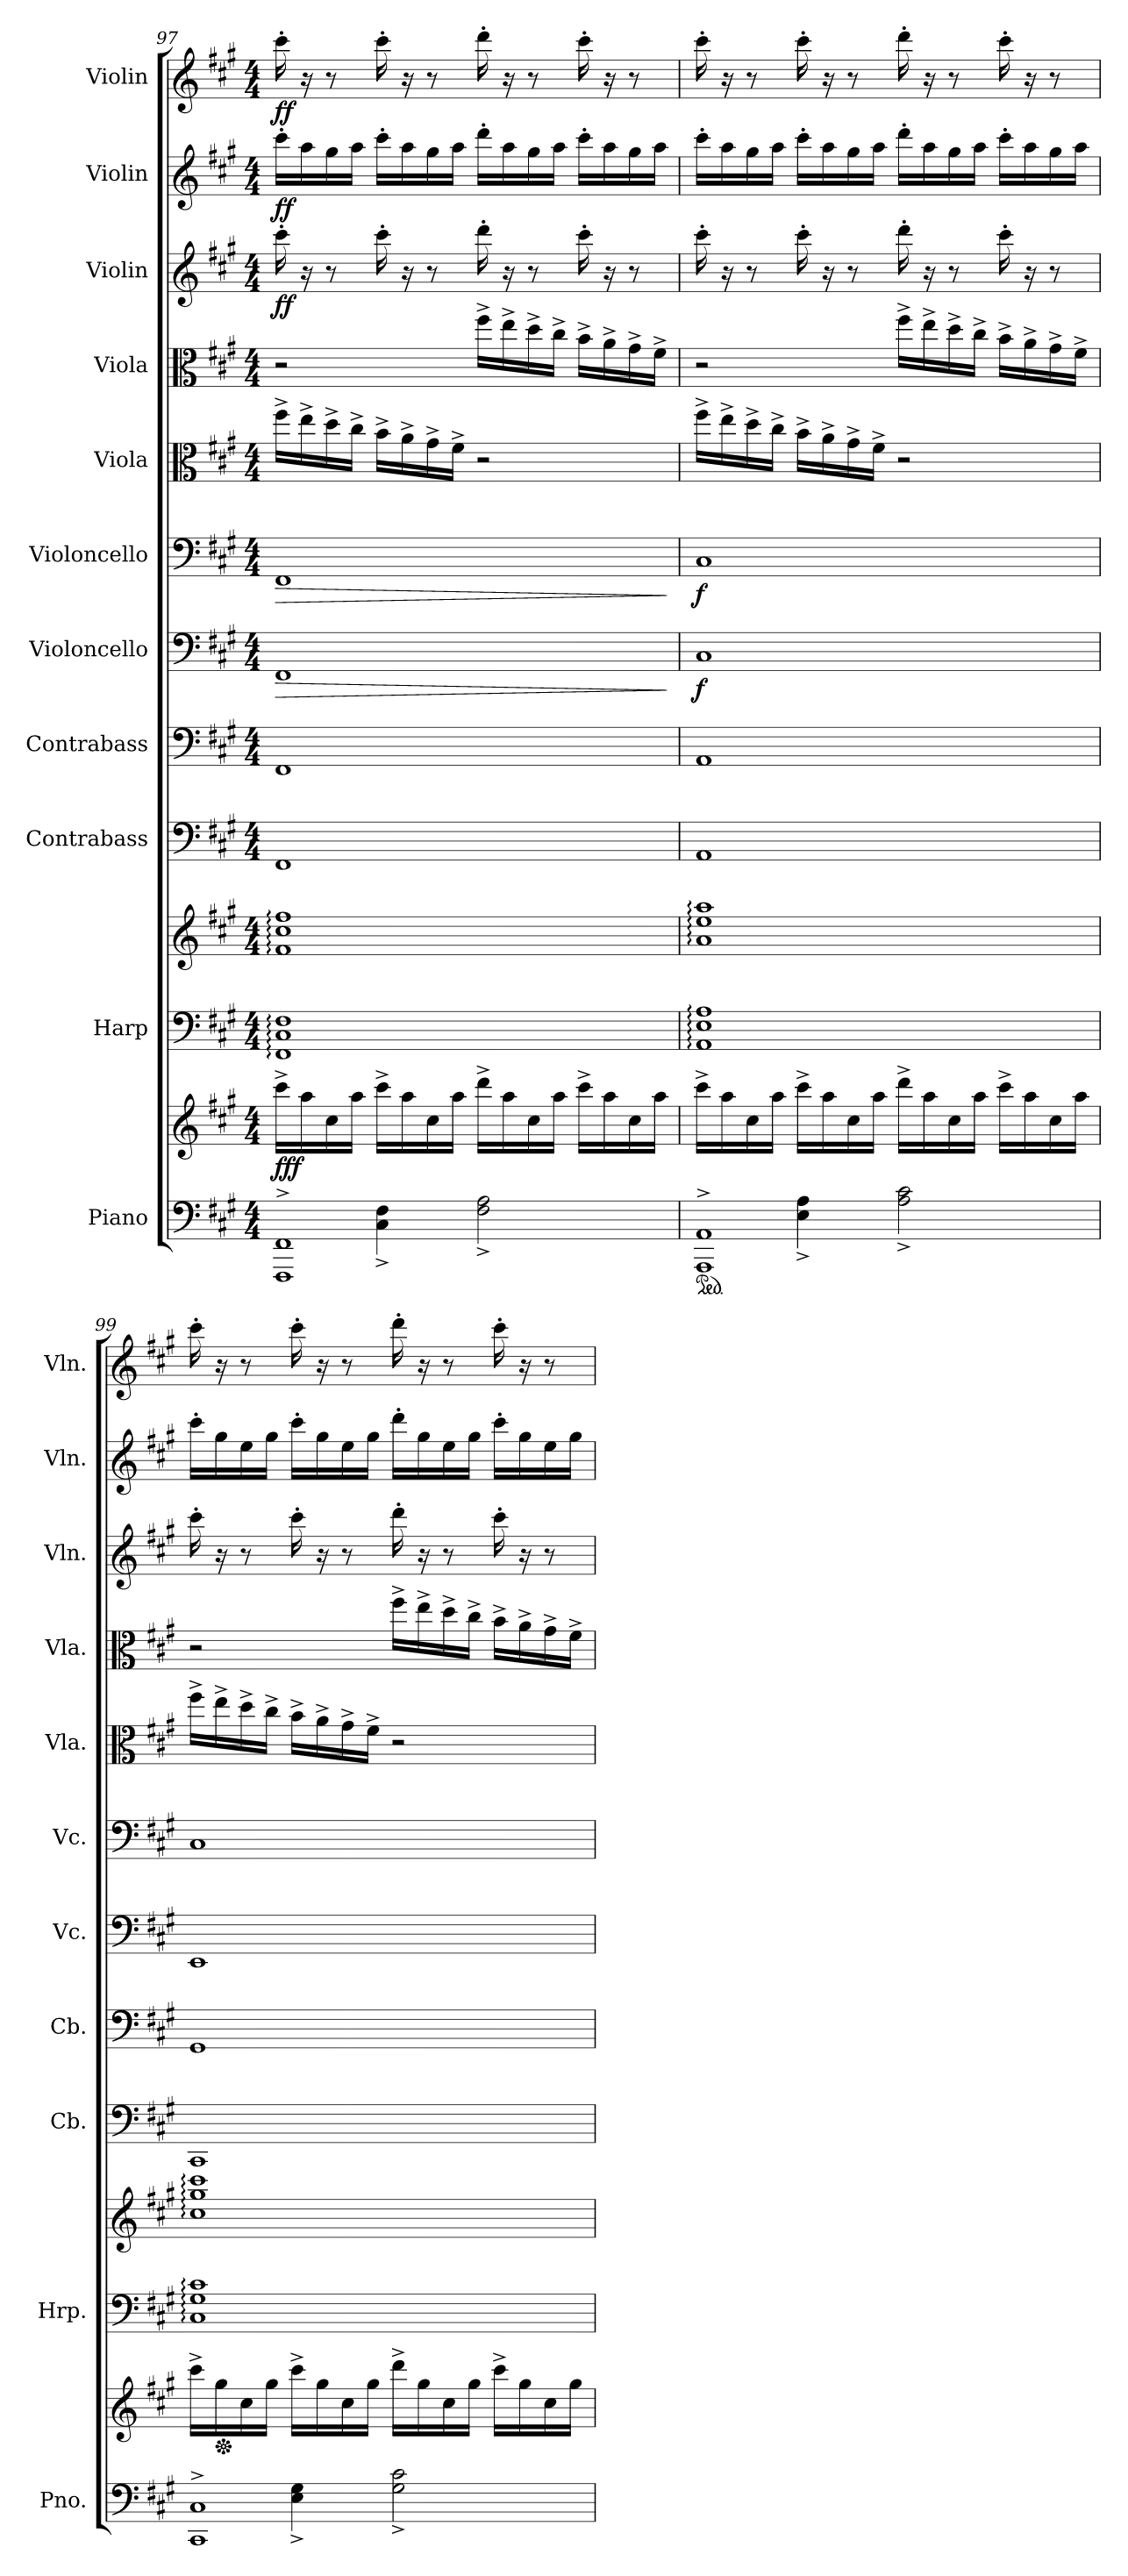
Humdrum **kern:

**kern	**kern	**dynam	**kern	**kern	**kern	**kern	**kern	**dynam	**kern	**dynam	**kern	**kern	**kern	**dynam	**kern	**dynam	**kern	**dynam
*part11	*part11	*part11	*part10	*part10	*part9	*part8	*part7	*part7	*part6	*part6	*part5	*part4	*part3	*part3	*part2	*part2	*part1	*part1
*staff13	*staff12	*staff12/13	*staff11	*staff10	*staff9	*staff8	*staff7	*staff7	*staff6	*staff6	*staff5	*staff4	*staff3	*staff3	*staff2	*staff2	*staff1	*staff1
*I"Piano	*	*	*I"Harp	*	*I"Contrabass	*I"Contrabass	*I"Violoncello	*	*I"Violoncello	*	*I"Viola	*I"Viola	*I"Violin	*	*I"Violin	*	*I"Violin	*
*I'Pno.	*	*	*I'Hrp.	*	*I'Cb.	*I'Cb.	*I'Vc.	*	*I'Vc.	*	*I'Vla.	*I'Vla.	*I'Vln.	*	*I'Vln.	*	*I'Vln.	*
*clefF4	*clefG2	*	*clefF4	*clefG2	*clefF4	*clefF4	*clefF4	*	*clefF4	*	*clefC3	*clefC3	*clefG2	*	*clefG2	*	*clefG2	*
*	*	*	*	*	*ITrd7c12	*ITrd7c12	*	*	*	*	*	*	*	*	*	*	*	*
*k[f#c#g#]	*k[f#c#g#]	*	*k[f#c#g#]	*k[f#c#g#]	*k[f#c#g#]	*k[f#c#g#]	*k[f#c#g#]	*	*k[f#c#g#]	*	*k[f#c#g#]	*k[f#c#g#]	*k[f#c#g#]	*	*k[f#c#g#]	*	*k[f#c#g#]	*
*M4/4	*M4/4	*	*M4/4	*M4/4	*M4/4	*M4/4	*M4/4	*	*M4/4	*	*M4/4	*M4/4	*M4/4	*	*M4/4	*	*M4/4	*
=97	=97	=97	=97	=97	=97	=97	=97	=97	=97	=97	=97	=97	=97	=97	=97	=97	=97	=97
*^	*	*	*	*	*	*	*	*	*	*	*	*	*	*	*	*	*	*
!	!	!	!	!	!	!	!	!	!LO:HP:b	!	!	!	!	!	!	!	!	!	!
!	!	!	!	!	!	!	!	!	!LO:HP:n=1:b	!	!LO:HP:b	!	!	!	!	!	!	!	!
!	!	!	!LO:DY:b	!	!	!	!	!	!	!	!LO:HP:n=1:b	!	!	!	!LO:DY:b	!	!LO:DY:b	!	!LO:DY:b
1FFF#^ 1FF#^	4ryy	16ccc#^\LL	fff	1FF#: 1C#: 1F#:	1f#: 1cc#: 1ff#:	1FFF#	1FFF#	1FF#	> >	1FF#	> >	16ff#^\LL	2r	16ccc#'\	ff	16ccc#'\LL	ff	16ccc#'\	ff
.	.	16aa\	.	.	.	.	.	.	.	.	.	16ee^\	.	16r	.	16aa\	.	16r	.
.	.	16cc#\	.	.	.	.	.	.	.	.	.	16dd^\	.	8r	.	16gg#\	.	8r	.
.	.	16aa\JJ	.	.	.	.	.	.	.	.	.	16cc#^\JJ	.	.	.	16aa\JJ	.	.	.
.	4C#\^ 4F#\^	16ccc#^\LL	.	.	.	.	.	.	.	.	.	16b^\LL	.	16ccc#'\	.	16ccc#'\LL	.	16ccc#'\	.
.	.	16aa\	.	.	.	.	.	.	.	.	.	16a^\	.	16r	.	16aa\	.	16r	.
.	.	16cc#\	.	.	.	.	.	.	.	.	.	16g#^\	.	8r	.	16gg#\	.	8r	.
.	.	16aa\JJ	.	.	.	.	.	.	.	.	.	16f#^\JJ	.	.	.	16aa\JJ	.	.	.
.	2F#\^ 2A\^	16ddd^\LL	.	.	.	.	.	.	.	.	.	2r	16ff#^\LL	16ddd'\	.	16ddd'\LL	.	16ddd'\	.
.	.	16aa\	.	.	.	.	.	.	.	.	.	.	16ee^\	16r	.	16aa\	.	16r	.
.	.	16cc#\	.	.	.	.	.	.	.	.	.	.	16dd^\	8r	.	16gg#\	.	8r	.
.	.	16aa\JJ	.	.	.	.	.	.	.	.	.	.	16cc#^\JJ	.	.	16aa\JJ	.	.	.
.	.	16ccc#^\LL	.	.	.	.	.	.	.	.	.	.	16b^\LL	16ccc#'\	.	16ccc#'\LL	.	16ccc#'\	.
.	.	16aa\	.	.	.	.	.	.	.	.	.	.	16a^\	16r	.	16aa\	.	16r	.
.	.	16cc#\	.	.	.	.	.	.	.	.	.	.	16g#^\	8r	.	16gg#\	.	8r	.
.	.	16aa\JJ	.	.	.	.	.	.	.	.	.	.	16f#^\JJ	.	.	16aa\JJ	.	.	.
*v	*v	*	*	*	*	*	*	*	*	*	*	*	*	*	*	*	*	*	*
.	.	.	.	.	.	.	.	]	.	]	.	.	.	.	.	.	.	.
!!LO:PB:g=z
=98	=98	=98	=98	=98	=98	=98	=98	=98	=98	=98	=98	=98	=98	=98	=98	=98	=98	=98
*ped	*	*	*	*	*	*	*	*	*	*	*	*	*	*	*	*	*	*
*^	*	*	*	*	*	*	*	*	*	*	*	*	*	*	*	*	*	*
!	!	!	!	!	!	!	!	!	!LO:DY:b	!	!LO:DY:b	!	!	!	!	!	!	!	!
1AAA^ 1AA^	4ryy	16ccc#^\LL	.	1AA: 1E: 1A:	1a: 1ee: 1aa:	1AAA	1AAA	1C#	f	1C#	f	16ff#^\LL	2r	16ccc#'\	.	16ccc#'\LL	.	16ccc#'\	.
.	.	16aa\	.	.	.	.	.	.	.	.	.	16ee^\	.	16r	.	16aa\	.	16r	.
.	.	16cc#\	.	.	.	.	.	.	.	.	.	16dd^\	.	8r	.	16gg#\	.	8r	.
.	.	16aa\JJ	.	.	.	.	.	.	.	.	.	16cc#^\JJ	.	.	.	16aa\JJ	.	.	.
.	4E\^ 4A\^	16ccc#^\LL	.	.	.	.	.	.	.	.	.	16b^\LL	.	16ccc#'\	.	16ccc#'\LL	.	16ccc#'\	.
.	.	16aa\	.	.	.	.	.	.	.	.	.	16a^\	.	16r	.	16aa\	.	16r	.
.	.	16cc#\	.	.	.	.	.	.	.	.	.	16g#^\	.	8r	.	16gg#\	.	8r	.
.	.	16aa\JJ	.	.	.	.	.	.	.	.	.	16f#^\JJ	.	.	.	16aa\JJ	.	.	.
.	2A\^ 2c#\^	16ddd^\LL	.	.	.	.	.	.	.	.	.	2r	16ff#^\LL	16ddd'\	.	16ddd'\LL	.	16ddd'\	.
.	.	16aa\	.	.	.	.	.	.	.	.	.	.	16ee^\	16r	.	16aa\	.	16r	.
.	.	16cc#\	.	.	.	.	.	.	.	.	.	.	16dd^\	8r	.	16gg#\	.	8r	.
.	.	16aa\JJ	.	.	.	.	.	.	.	.	.	.	16cc#^\JJ	.	.	16aa\JJ	.	.	.
.	.	16ccc#^\LL	.	.	.	.	.	.	.	.	.	.	16b^\LL	16ccc#'\	.	16ccc#'\LL	.	16ccc#'\	.
.	.	16aa\	.	.	.	.	.	.	.	.	.	.	16a^\	16r	.	16aa\	.	16r	.
.	.	16cc#\	.	.	.	.	.	.	.	.	.	.	16g#^\	8r	.	16gg#\	.	8r	.
.	.	16aa\JJ	.	.	.	.	.	.	.	.	.	.	16f#^\JJ	.	.	16aa\JJ	.	.	.
*v	*v	*	*	*	*	*	*	*	*	*	*	*	*	*	*	*	*	*	*
.	.	.	.	.	.	.	.	]	.	]	.	.	.	.	.	.	.	.
=99	=99	=99	=99	=99	=99	=99	=99	=99	=99	=99	=99	=99	=99	=99	=99	=99	=99	=99
*^	*	*	*	*	*	*	*	*	*	*	*	*	*	*	*	*	*	*
1CC#^ 1C#^	4ryy	16ccc#^\LL	.	1C#: 1G#: 1c#:	1cc#: 1gg#: 1ccc#:	1CCC#	1GGG#	1EE	.	1C#	.	16ff#^\LL	2r	16ccc#'\	.	16ccc#'\LL	.	16ccc#'\	.
*	*	*Xped	*	*	*	*	*	*	*	*	*	*	*	*	*	*	*	*	*
.	.	16gg#\	.	.	.	.	.	.	.	.	.	16ee^\	.	16r	.	16gg#\	.	16r	.
.	.	16cc#\	.	.	.	.	.	.	.	.	.	16dd^\	.	8r	.	16ee\	.	8r	.
.	.	16gg#\JJ	.	.	.	.	.	.	.	.	.	16cc#^\JJ	.	.	.	16gg#\JJ	.	.	.
.	4E\^ 4G#\^	16ccc#^\LL	.	.	.	.	.	.	.	.	.	16b^\LL	.	16ccc#'\	.	16ccc#'\LL	.	16ccc#'\	.
.	.	16gg#\	.	.	.	.	.	.	.	.	.	16a^\	.	16r	.	16gg#\	.	16r	.
.	.	16cc#\	.	.	.	.	.	.	.	.	.	16g#^\	.	8r	.	16ee\	.	8r	.
.	.	16gg#\JJ	.	.	.	.	.	.	.	.	.	16f#^\JJ	.	.	.	16gg#\JJ	.	.	.
.	2G#\^ 2c#\^	16ddd^\LL	.	.	.	.	.	.	.	.	.	2r	16ff#^\LL	16ddd'\	.	16ddd'\LL	.	16ddd'\	.
.	.	16gg#\	.	.	.	.	.	.	.	.	.	.	16ee^\	16r	.	16gg#\	.	16r	.
.	.	16cc#\	.	.	.	.	.	.	.	.	.	.	16dd^\	8r	.	16ee\	.	8r	.
.	.	16gg#\JJ	.	.	.	.	.	.	.	.	.	.	16cc#^\JJ	.	.	16gg#\JJ	.	.	.
.	.	16ccc#^\LL	.	.	.	.	.	.	.	.	.	.	16b^\LL	16ccc#'\	.	16ccc#'\LL	.	16ccc#'\	.
.	.	16gg#\	.	.	.	.	.	.	.	.	.	.	16a^\	16r	.	16gg#\	.	16r	.
.	.	16cc#\	.	.	.	.	.	.	.	.	.	.	16g#^\	8r	.	16ee\	.	8r	.
.	.	16gg#\JJ	.	.	.	.	.	.	.	.	.	.	16f#^\JJ	.	.	16gg#\JJ	.	.	.
*v	*v	*	*	*	*	*	*	*	*	*	*	*	*	*	*	*	*	*	*
=	=	=	=	=	=	=	=	=	=	=	=	=	=	=	=	=	=	=
*-	*-	*-	*-	*-	*-	*-	*-	*-	*-	*-	*-	*-	*-	*-	*-	*-	*-	*-
